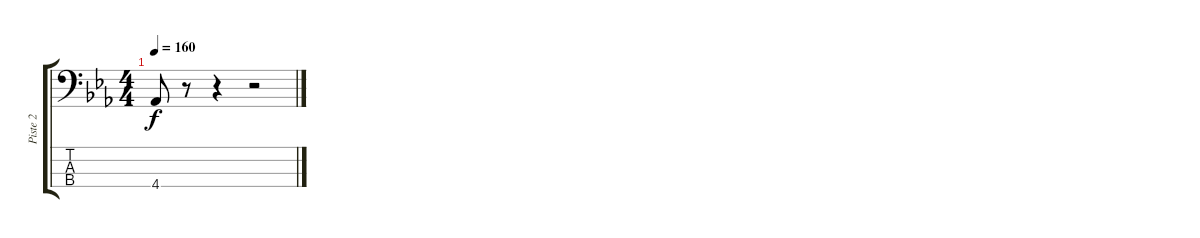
\track ("Piste 2" "Piste 2") {instrument electricbassfinger}
\staff {score tabs}
\tuning (G2 D2 A1 E1) {hide}
\ts (4 4)
\tempo 160
\clef f4
\ks eb
4.4.8{dy f} r.8 r.4 r.2
